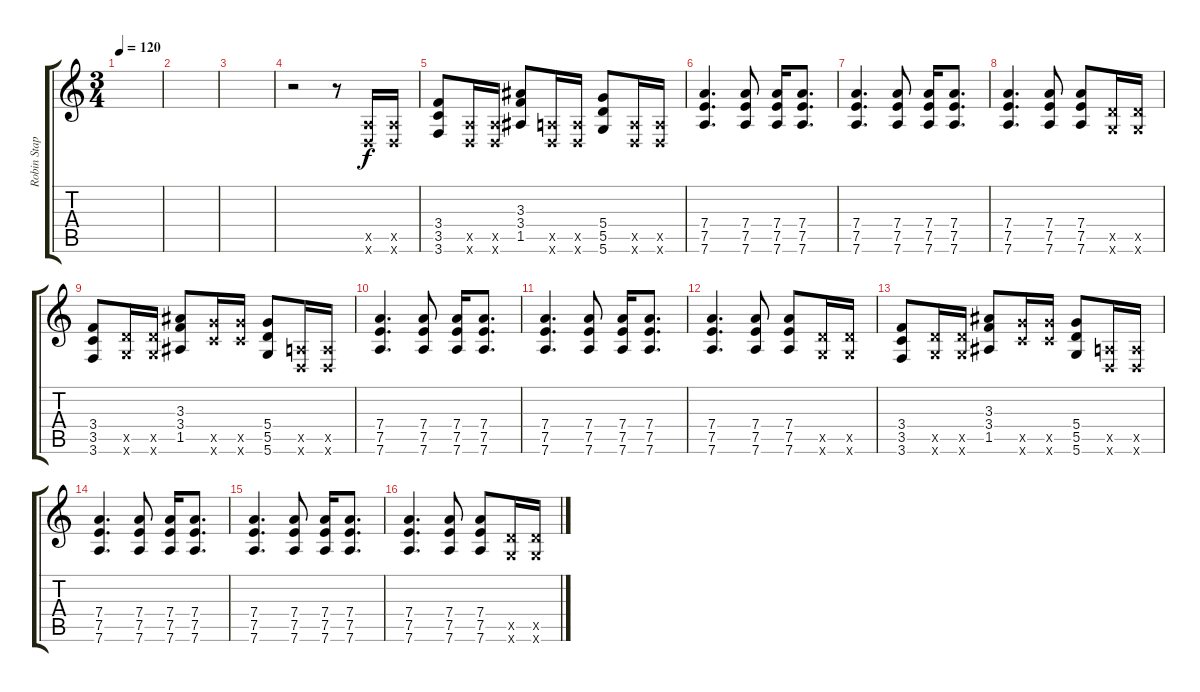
\track ("Robin Staps" "Robin Stap") {instrument distortionguitar}
\staff {score tabs}
\tuning (E4 B3 G3 D3 A2 D2) {hide}
\ts (3 4)
\tempo 120
\clef g2
\ks c
|
|
|
r.2 r.8 (0.5{x} 0.6{x}).16 (0.5{x} 0.6{x}).16 |
(3.4 3.5 3.6).8 (0.5{x} 0.6{x}).16 (0.5{x} 0.6{x}).16 (3.3 3.4 1.5).8 (0.5{x} 0.6{x}).16 (0.5{x} 0.6{x}).16 (5.4 5.5 5.6).8 (0.5{x} 0.6{x}).16 (0.5{x} 0.6{x}).16 |
(7.4 7.5 7.6).4{d} (7.4 7.5 7.6).8 (7.4 7.5 7.6).16 (7.4 7.5 7.6).8{d} |
(7.4 7.5 7.6).4{d} (7.4 7.5 7.6).8 (7.4 7.5 7.6).16 (7.4 7.5 7.6).8{d} |
(7.4 7.5 7.6).4{d} (7.4 7.5 7.6).8 (7.4 7.5 7.6).8 (5.5{x} 5.6{x}).16 (5.5{x} 5.6{x}).16 |
(3.4 3.5 3.6).8 (5.5{x} 5.6{x}).16 (5.5{x} 5.6{x}).16 (3.3 3.4 1.5).8 (10.5{x} 10.6{x}).16 (10.5{x} 10.6{x}).16 (5.4 5.5 5.6).8 (0.5{x} 0.6{x}).16 (0.5{x} 0.6{x}).16 |
(7.4 7.5 7.6).4{d} (7.4 7.5 7.6).8 (7.4 7.5 7.6).16 (7.4 7.5 7.6).8{d} |
(7.4 7.5 7.6).4{d} (7.4 7.5 7.6).8 (7.4 7.5 7.6).16 (7.4 7.5 7.6).8{d} |
(7.4 7.5 7.6).4{d} (7.4 7.5 7.6).8 (7.4 7.5 7.6).8 (5.5{x} 5.6{x}).16 (5.5{x} 5.6{x}).16 |
(3.4 3.5 3.6).8 (5.5{x} 5.6{x}).16 (5.5{x} 5.6{x}).16 (3.3 3.4 1.5).8 (10.5{x} 10.6{x}).16 (10.5{x} 10.6{x}).16 (5.4 5.5 5.6).8 (0.5{x} 0.6{x}).16 (0.5{x} 0.6{x}).16 |
(7.4 7.5 7.6).4{d} (7.4 7.5 7.6).8 (7.4 7.5 7.6).16 (7.4 7.5 7.6).8{d} |
(7.4 7.5 7.6).4{d} (7.4 7.5 7.6).8 (7.4 7.5 7.6).16 (7.4 7.5 7.6).8{d} |
(7.4 7.5 7.6).4{d} (7.4 7.5 7.6).8 (7.4 7.5 7.6).8 (5.5{x} 5.6{x}).16 (5.5{x} 5.6{x}).16
